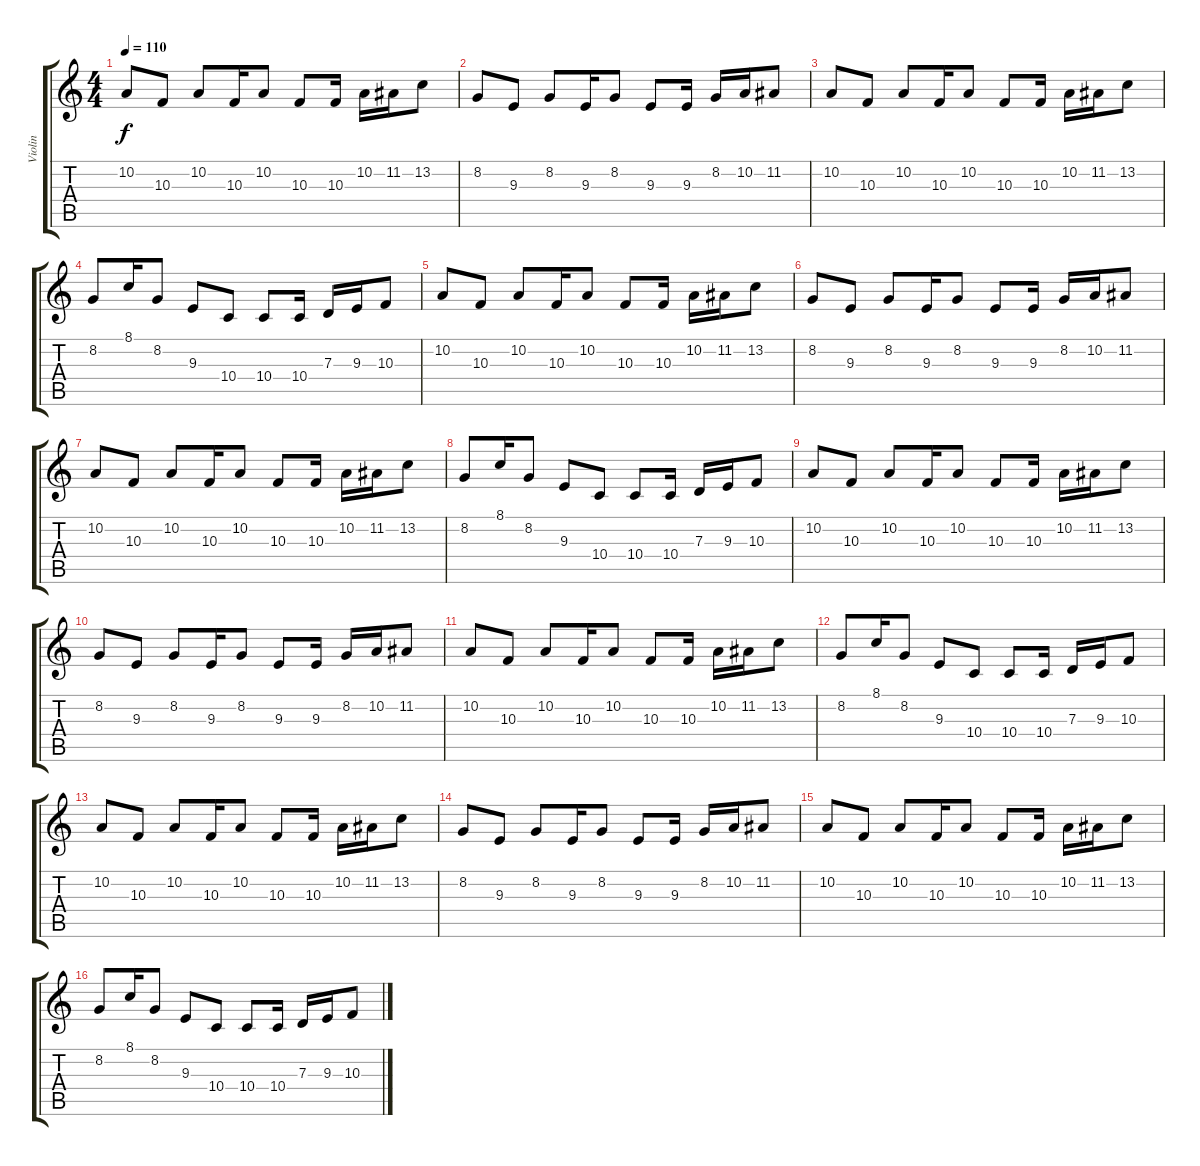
\track ("Violin" "Violin") {instrument violin}
\staff {score tabs}
\tuning (E4 B3 G3 D3 A2 E2) {hide}
\ts (4 4)
\tempo 110
\clef g2
\ks c
10.2.8{dy f} 10.3.8 10.2.8 10.3.16 10.2.8 10.3.8 10.3.16 10.2.16 11.2.16 13.2.8 |
8.2.8 9.3.8 8.2.8 9.3.16 8.2.8 9.3.8 9.3.16 8.2.16 10.2.16 11.2.8 |
10.2.8 10.3.8 10.2.8 10.3.16 10.2.8 10.3.8 10.3.16 10.2.16 11.2.16 13.2.8 |
8.2.8 8.1.16 8.2.8 9.3.8 10.4.8 10.4.8 10.4.16 7.3.16 9.3.16 10.3.8 |
10.2.8 10.3.8 10.2.8 10.3.16 10.2.8 10.3.8 10.3.16 10.2.16 11.2.16 13.2.8 |
8.2.8 9.3.8 8.2.8 9.3.16 8.2.8 9.3.8 9.3.16 8.2.16 10.2.16 11.2.8 |
10.2.8 10.3.8 10.2.8 10.3.16 10.2.8 10.3.8 10.3.16 10.2.16 11.2.16 13.2.8 |
8.2.8 8.1.16 8.2.8 9.3.8 10.4.8 10.4.8 10.4.16 7.3.16 9.3.16 10.3.8 |
10.2.8 10.3.8 10.2.8 10.3.16 10.2.8 10.3.8 10.3.16 10.2.16 11.2.16 13.2.8 |
8.2.8 9.3.8 8.2.8 9.3.16 8.2.8 9.3.8 9.3.16 8.2.16 10.2.16 11.2.8 |
10.2.8 10.3.8 10.2.8 10.3.16 10.2.8 10.3.8 10.3.16 10.2.16 11.2.16 13.2.8 |
8.2.8 8.1.16 8.2.8 9.3.8 10.4.8 10.4.8 10.4.16 7.3.16 9.3.16 10.3.8 |
10.2.8 10.3.8 10.2.8 10.3.16 10.2.8 10.3.8 10.3.16 10.2.16 11.2.16 13.2.8 |
8.2.8 9.3.8 8.2.8 9.3.16 8.2.8 9.3.8 9.3.16 8.2.16 10.2.16 11.2.8 |
10.2.8 10.3.8 10.2.8 10.3.16 10.2.8 10.3.8 10.3.16 10.2.16 11.2.16 13.2.8 |
8.2.8 8.1.16 8.2.8 9.3.8 10.4.8 10.4.8 10.4.16 7.3.16 9.3.16 10.3.8
